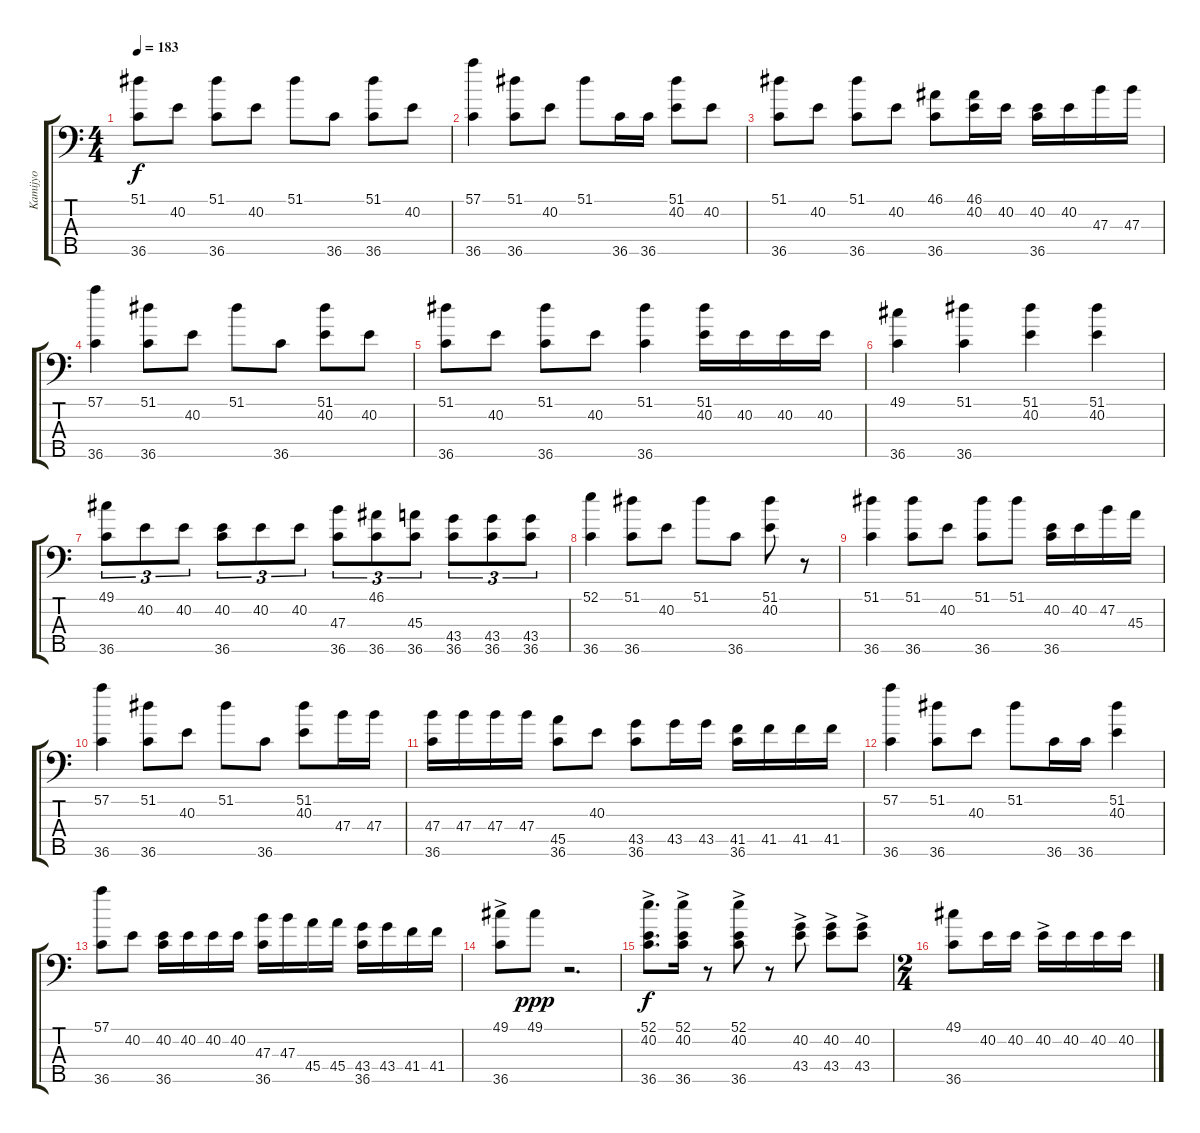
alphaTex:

\track ("Kamijyo" "Kamijyo") {instrument acousticgrandpiano}
\staff {score tabs}
\tuning (C-1 C-1 C-1 C-1 C-1) {hide}
\ts (4 4)
\tempo 183
\clef f4
\ks c
(51.1 36.5).8{dy f} 40.2.8 (51.1 36.5).8 40.2.8 51.1.8 36.5.8 (51.1 36.5).8 40.2.8 |
(57.1 36.5).4 (51.1 36.5).8 40.2.8 51.1.8 36.5.16 36.5.16 (51.1 40.2).8 40.2.8 |
(51.1 36.5).8 40.2.8 (51.1 36.5).8 40.2.8 (46.1 36.5).8 (46.1 40.2).16 40.2.16 (40.2 36.5).16 40.2.16 47.3.16 47.3.16 |
(57.1 36.5).4 (51.1 36.5).8 40.2.8 51.1.8 36.5.8 (51.1 40.2).8 40.2.8 |
(51.1 36.5).8 40.2.8 (51.1 36.5).8 40.2.8 (51.1 36.5).4 (51.1 40.2).16 40.2.16 40.2.16 40.2.16 |
(49.1 36.5).4 (51.1 36.5).4 (51.1 40.2).4 (51.1 40.2).4 |
(49.1 36.5).8{tu (3 2)} 40.2.8{tu (3 2)} 40.2.8{tu (3 2)} (40.2 36.5).8{tu (3 2)} 40.2.8{tu (3 2)} 40.2.8{tu (3 2)} (47.3 36.5).8{tu (3 2)} (46.1 36.5).8{tu (3 2)} (45.3 36.5).8{tu (3 2)} (43.4 36.5).8{tu (3 2)} (43.4 36.5).8{tu (3 2)} (43.4 36.5).8{tu (3 2)} |
(52.1 36.5).4 (51.1 36.5).8 40.2.8 51.1.8 36.5.8 (51.1 40.2).8 r.8 |
(51.1 36.5).4 (51.1 36.5).8 40.2.8 (51.1 36.5).8 51.1.8 (40.2 36.5).16 40.2.16 47.2.16 45.3.16 |
(57.1 36.5).4 (51.1 36.5).8 40.2.8 51.1.8 36.5.8 (51.1 40.2).8 47.3.16 47.3.16 |
(47.3 36.5).16 47.3.16 47.3.16 47.3.16 (45.4 36.5).8 40.2.8 (43.4 36.5).8 43.4.16 43.4.16 (41.4 36.5).16 41.4.16 41.4.16 41.4.16 |
(57.1 36.5).4 (51.1 36.5).8 40.2.8 51.1.8 36.5.16 36.5.16 (51.1 40.2).4 |
(57.1 36.5).8 40.2.8 (40.2 36.5).16 40.2.16 40.2.16 40.2.16 (47.3 36.5).16 47.3.16 45.4.16 45.4.16 (43.4 36.5).16 43.4.16 41.4.16 41.4.16 |
(49.1{ac} 36.5).8 49.1.8{dy ppp} r.2{d} |
(52.1{ac} 40.2 36.5).8{d dy f} (52.1{ac} 40.2 36.5).16 r.8 (52.1{ac} 40.2 36.5).8 r.8 (40.2{ac} 43.4{ac}).8 (40.2{ac} 43.4{ac}).8 (40.2{ac} 43.4{ac}).8 |
\ts (2 4)
(49.1 36.5).8 40.2.16 40.2.16 40.2{ac}.16 40.2.16 40.2.16 40.2.16
